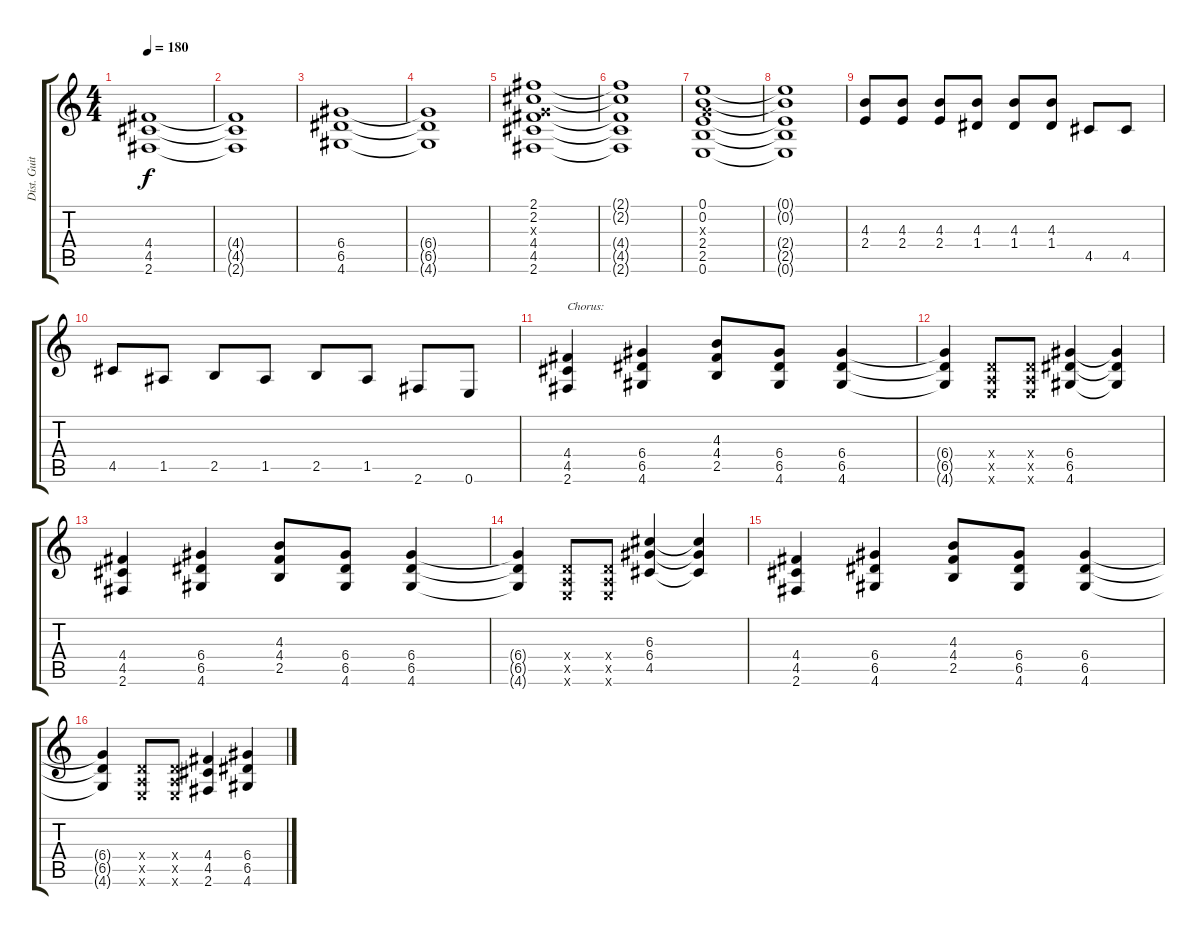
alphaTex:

\track ("Dist. Guitar 2" "Dist. Guit") {instrument overdrivenguitar}
\staff {score tabs}
\tuning (E4 B3 G3 D3 A2 E2) {hide}
\ts (4 4)
\tempo 180
\clef g2
\ks c
(4.4 4.5 2.6).1{dy f} |
(4.4{t} 4.5{t} 2.6{t}).1 |
(6.4 6.5 4.6).1 |
(6.4{t} 6.5{t} 4.6{t}).1 |
(2.1 2.2 0.3{x} 4.4 4.5 2.6).1 |
(2.1{t} 2.2{t} 4.4{t} 4.5{t} 2.6{t}).1 |
(0.1 0.2 0.3{x} 2.4 2.5 0.6).1 |
(0.1{t} 0.2{t} 2.4{t} 2.5{t} 0.6{t}).1 |
(4.3 2.4).8 (4.3 2.4).8 (4.3 2.4).8 (4.3 1.4).8 (4.3 1.4).8 (4.3 1.4).8 4.5.8 4.5.8 |
4.5.8 1.5.8 2.5.8 1.5.8 2.5.8 1.5.8 2.6.8 0.6.8 |
(4.4 4.5 2.6).4{txt "Chorus:"} (6.4 6.5 4.6).4 (4.3 4.4 2.5).8 (6.4 6.5 4.6).8 (6.4 6.5 4.6).4 |
(6.4{t} 6.5{t} 4.6{t}).4 (0.4{x} 0.5{x} 0.6{x}).8 (0.4{x} 0.5{x} 0.6{x}).8 (6.4 6.5 4.6).4 (6.4{t} 6.5{t} 4.6{t}).4 |
(4.4 4.5 2.6).4 (6.4 6.5 4.6).4 (4.3 4.4 2.5).8 (6.4 6.5 4.6).8 (6.4 6.5 4.6).4 |
(6.4{t} 6.5{t} 4.6{t}).4 (0.4{x} 0.5{x} 0.6{x}).8 (0.4{x} 0.5{x} 0.6{x}).8 (6.3 6.4 4.5).4 (6.3{t} 6.4{t} 4.5{t}).4 |
(4.4 4.5 2.6).4 (6.4 6.5 4.6).4 (4.3 4.4 2.5).8 (6.4 6.5 4.6).8 (6.4 6.5 4.6).4 |
(6.4{t} 6.5{t} 4.6{t}).4 (0.4{x} 0.5{x} 0.6{x}).8 (0.4{x} 0.5{x} 0.6{x}).8 (4.4 4.5 2.6).4 (6.4 6.5 4.6).4
